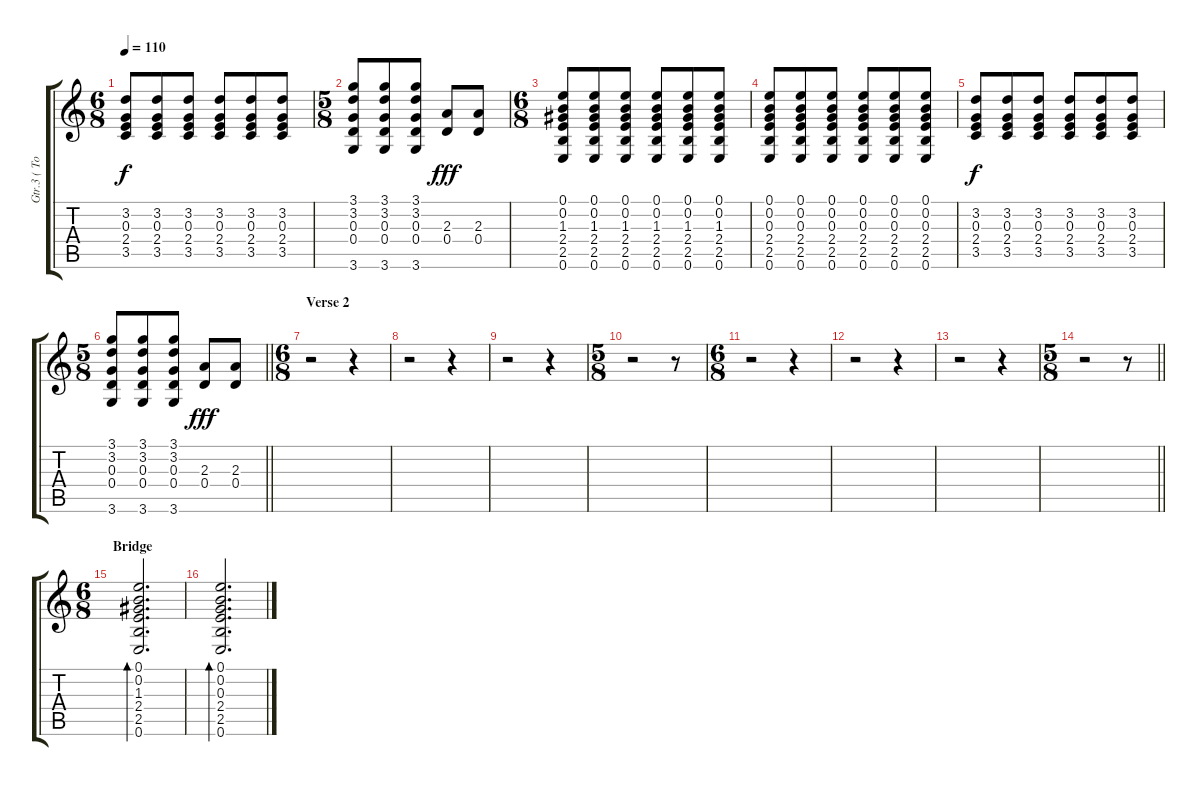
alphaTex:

\track ("Gtr.3 ( Tom Yorke )" "Gtr.3 ( To") {instrument distortionguitar}
\staff {score tabs}
\tuning (E4 B3 G3 D3 A2 E2) {hide}
\ts (6 8)
\tempo 110
\clef g2
\ks c
(3.2 0.3 2.4 3.5).8{dy f} (3.2 0.3 2.4 3.5).8 (3.2 0.3 2.4 3.5).8 (3.2 0.3 2.4 3.5).8 (3.2 0.3 2.4 3.5).8 (3.2 0.3 2.4 3.5).8 |
\ts (5 8)
(3.1 3.2 0.3 0.4 3.6).8 (3.1 3.2 0.3 0.4 3.6).8 (3.1 3.2 0.3 0.4 3.6).8 (2.3 0.4).8{dy fff} (2.3 0.4).8 |
\ts (6 8)
(0.1 0.2 1.3 2.4 2.5 0.6).8 (0.1 0.2 1.3 2.4 2.5 0.6).8 (0.1 0.2 1.3 2.4 2.5 0.6).8 (0.1 0.2 1.3 2.4 2.5 0.6).8 (0.1 0.2 1.3 2.4 2.5 0.6).8 (0.1 0.2 1.3 2.4 2.5 0.6).8 |
(0.1 0.2 0.3 2.4 2.5 0.6).8 (0.1 0.2 0.3 2.4 2.5 0.6).8 (0.1 0.2 0.3 2.4 2.5 0.6).8 (0.1 0.2 0.3 2.4 2.5 0.6).8 (0.1 0.2 0.3 2.4 2.5 0.6).8 (0.1 0.2 0.3 2.4 2.5 0.6).8 |
(3.2 0.3 2.4 3.5).8{dy f} (3.2 0.3 2.4 3.5).8 (3.2 0.3 2.4 3.5).8 (3.2 0.3 2.4 3.5).8 (3.2 0.3 2.4 3.5).8 (3.2 0.3 2.4 3.5).8 |
\ts (5 8)
\barLineRight lightlight
(3.1 3.2 0.3 0.4 3.6).8 (3.1 3.2 0.3 0.4 3.6).8 (3.1 3.2 0.3 0.4 3.6).8 (2.3 0.4).8{dy fff} (2.3 0.4).8 |
\ts (6 8)
\section ("" "Verse 2")
r.2 r.4 |
r.2 r.4 |
r.2 r.4 |
\ts (5 8)
r.2 r.8 |
\ts (6 8)
r.2 r.4 |
r.2 r.4 |
r.2 r.4 |
\ts (5 8)
\barLineRight lightlight
r.2 r.8 |
\ts (6 8)
\section ("" "Bridge")
(0.1 0.2 1.3 2.4 2.5 0.6).2{d bd 240} |
(0.1 0.2 0.3 2.4 2.5 0.6).2{d bd 240}
